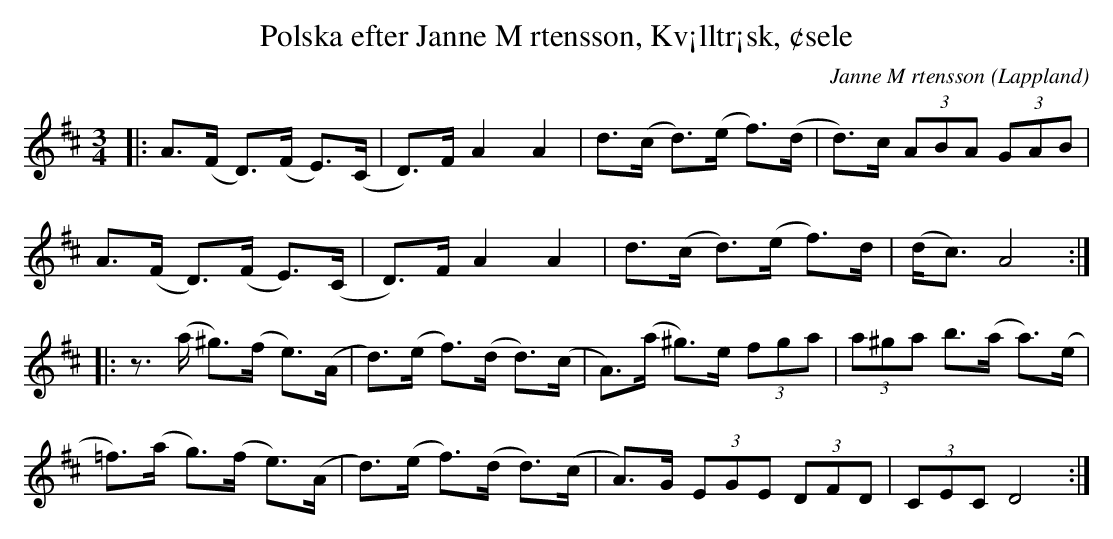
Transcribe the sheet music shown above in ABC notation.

X:1
T:Polska efter Janne M rtensson, Kv¡lltr¡sk, ¢sele
C:Janne M rtensson
O: Lappland
M:3/4
L:1/8
K:D
|: A>(F D>)(F E>)(C | D>)F A2 A2 | d>(c d>)(e f>)(d | d>)c (3ABA (3GAB |
   A>(F D>)(F E>)(C | D>)F A2 A2 | d>(c d>)(e f>)d | (d<c) A4 :|
|: z3/2 (a/2 ^g>)(f e>)(A | d>)(e f>)(d d>)(c | A>)(a ^g>)e (3fga | (3a^ga b>(a a>)(e |
   =f>)(a g>)(f e>)(A    | d>)(e f>)(d d>)(c | A>)G (3EGE (3DFD | (3CEC D4 :|
